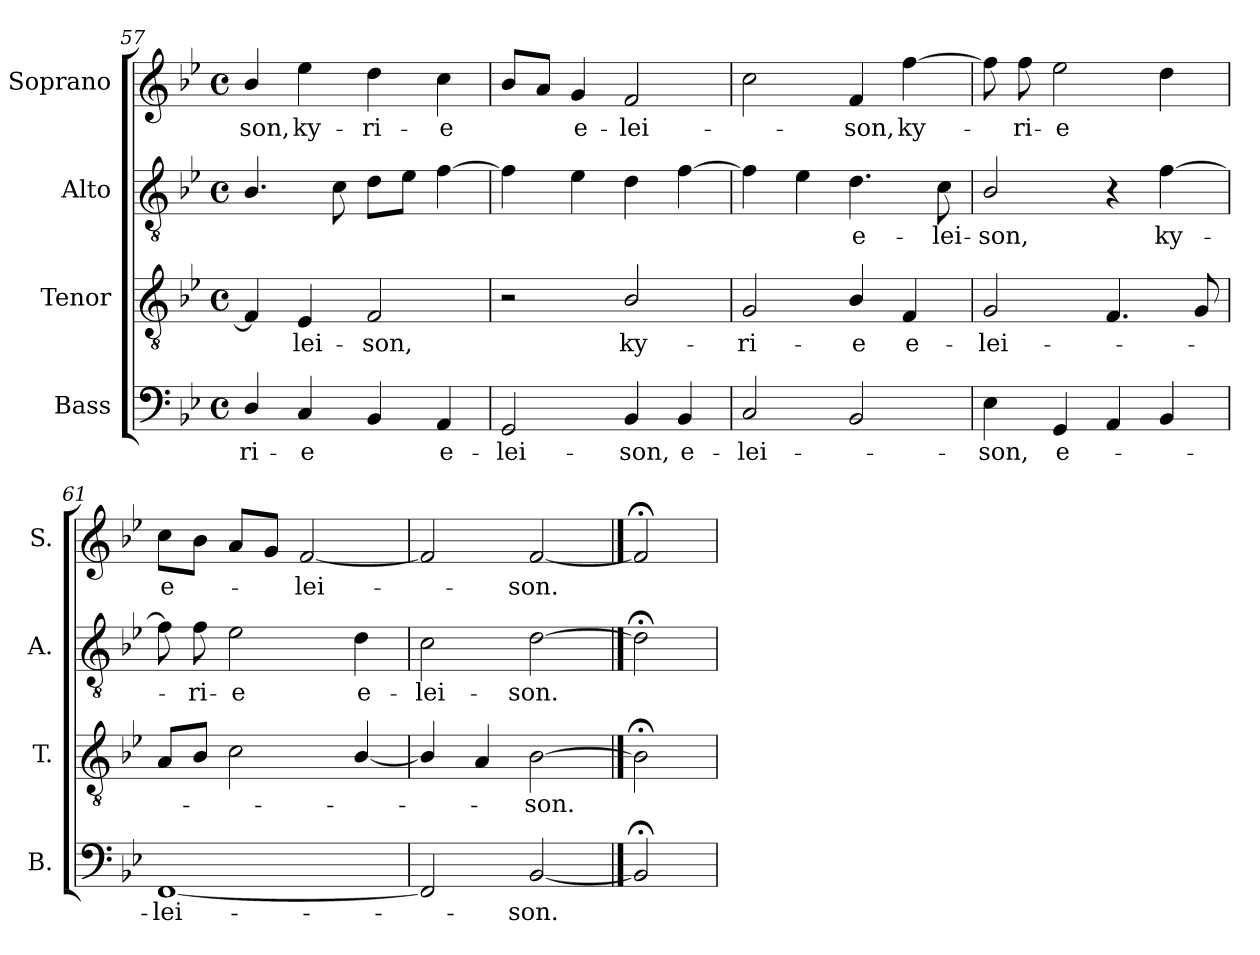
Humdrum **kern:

**kern	**text	**kern	**text	**kern	**text	**kern	**text
*part4	*part4	*part3	*part3	*part2	*part2	*part1	*part1
*staff4	*staff4	*staff3	*staff3	*staff2	*staff2	*staff1	*staff1
*I"Bass	*	*I"Tenor	*	*I"Alto	*	*I"Soprano	*
*I'B.	*	*I'T.	*	*I'A.	*	*I'S.	*
*clefF4	*	*clefGv2	*	*clefGv2	*	*clefG2	*
*	*	*ITrd7c12	*	*ITrd7c12	*	*	*
*k[b-e-]	*	*k[b-e-]	*	*k[b-e-]	*	*k[b-e-]	*
*B-:	*	*B-:	*	*B-:	*	*B-:	*
*M4/4	*	*M4/4	*	*M4/4	*	*M4/4	*
*met(c)	*	*met(c)	*	*met(c)	*	*met(c)	*
=57	=57	=57	=57	=57	=57	=57	=57
!	!LO:LY:b:color=#000000	!	!	!	!	!	!
!	!	!	!	!	!	!	!LO:LY:b:color=#000000
4Di/	-ri-	4FFi/]	.	4.BB-i/	.	4b-i/	-son,
!	!LO:LY:b:color=#000000	!	!	!	!	!	!
!	!	!	!LO:LY:b:color=#000000	!	!	!	!
!	!	!	!	!	!	!	!LO:LY:b:color=#000000
4Ci/	-e	4EE-i/	-lei-	.	.	4ee-i\	ky-
.	.	.	.	8Ci\	.	.	.
!	!	!	!LO:LY:b:color=#000000	!	!	!	!
!	!	!	!	!	!	!	!LO:LY:b:color=#000000
4BB-i/	.	2FFi/	-son,	8Di\L	.	4ddi\	-ri-
.	.	.	.	8E-i\J	.	.	.
!	!LO:LY:b:color=#000000	!	!	!	!	!	!
!	!	!	!	!	!	!	!LO:LY:b:color=#000000
4AAi/	e-	.	.	[4Fi\	.	4cci\	-e
=58	=58	=58	=58	=58	=58	=58	=58
!	!LO:LY:b:color=#000000	!	!	!	!	!	!
2GGi/	-lei-	2r	.	4Fi\]	.	8b-i/L	.
.	.	.	.	.	.	8ai/J	.
!	!	!	!	!	!	!	!LO:LY:b:color=#000000
.	.	.	.	4E-i\	.	4gi/	e-
!	!LO:LY:b:color=#000000	!	!	!	!	!	!
!	!	!	!LO:LY:b:color=#000000	!	!	!	!
!	!	!	!	!	!	!	!LO:LY:b:color=#000000
4BB-i/	-son,	2BB-i/	ky-	4Di\	.	2fi/	-lei-
!	!LO:LY:b:color=#000000	!	!	!	!	!	!
4BB-i/	e-	.	.	[4Fi\	.	.	.
!!LO:LB:g=z
=59	=59	=59	=59	=59	=59	=59	=59
!	!LO:LY:b:color=#000000	!	!	!	!	!	!
!	!	!	!LO:LY:b:color=#000000	!	!	!	!
2Ci/	-lei-	2GGi/	-ri-	4Fi\]	.	2cci\	.
.	.	.	.	4E-i\	.	.	.
!	!	!	!LO:LY:b:color=#000000	!	!	!	!
!	!	!	!	!	!LO:LY:b:color=#000000	!	!
!	!	!	!	!	!	!	!LO:LY:b:color=#000000
2BB-i/	.	4BB-i/	-e	4.Di\	e-	4fi/	-son,
!	!	!	!LO:LY:b:color=#000000	!	!	!	!
!	!	!	!	!	!	!	!LO:LY:b:color=#000000
.	.	4FFi/	e-	.	.	[4ffi\	ky-
!	!	!	!	!	!LO:LY:b:color=#000000	!	!
.	.	.	.	8Ci\	-lei-	.	.
=60	=60	=60	=60	=60	=60	=60	=60
!	!LO:LY:b:color=#000000	!	!	!	!	!	!
!	!	!	!LO:LY:b:color=#000000	!	!	!	!
!	!	!	!	!	!LO:LY:b:color=#000000	!	!
4E-i\	-son,	2GGi/	-lei-	2BB-i/	-son,	8ffi\]	.
!	!	!	!	!	!	!	!LO:LY:b:color=#000000
.	.	.	.	.	.	8ffi\	-ri-
!	!LO:LY:b:color=#000000	!	!	!	!	!	!
!	!	!	!	!	!	!	!LO:LY:b:color=#000000
4GGi/	e-	.	.	.	.	2ee-i\	-e
4AAi/	.	4.FFi/	.	4r	.	.	.
!	!	!	!	!	!LO:LY:b:color=#000000	!	!
4BB-i/	.	.	.	[4Fi\	ky-	4ddi\	.
.	.	8GGi/	.	.	.	.	.
=61	=61	=61	=61	=61	=61	=61	=61
!	!LO:LY:b:color=#000000	!	!	!	!	!	!
!	!	!	!	!	!	!	!LO:LY:b:color=#000000
[1FFi	-lei-	8AAi/L	.	8Fi\]	.	8cci\L	e-
!	!	!	!	!	!LO:LY:b:color=#000000	!	!
.	.	8BB-i/J	.	8Fi\	-ri-	8b-i\J	.
!	!	!	!	!	!LO:LY:b:color=#000000	!	!
.	.	2Ci\	.	2E-i\	-e	8ai/L	.
.	.	.	.	.	.	8gi/J	.
!	!	!	!	!	!	!	!LO:LY:b:color=#000000
.	.	.	.	.	.	[2fi/	-lei-
!	!	!	!	!	!LO:LY:b:color=#000000	!	!
.	.	[4BB-i/	.	4Di\	e-	.	.
=62	=62	=62	=62	=62	=62	=62	=62
!	!	!	!	!	!LO:LY:b:color=#000000	!	!
2FFi/]	.	4BB-i/]	.	2Ci\	-lei-	2fi/]	.
.	.	4AAi/	.	.	.	.	.
!	!LO:LY:b:color=#000000	!	!	!	!	!	!
!	!	!	!LO:LY:b:color=#000000	!	!	!	!
!	!	!	!	!	!LO:LY:b:color=#000000	!	!
!	!	!	!	!	!	!	!LO:LY:b:color=#000000
[2BB-i	-son.	[2BB-i	-son.	[2Di	-son.	[2fi	-son.
==63	==63	==63	==63	==63	==63	==63	==63
2BB-;i]	.	2BB-;i]	.	2D;i]	.	2f;i]	.
=	=	=	=	=	=	=	=
*-	*-	*-	*-	*-	*-	*-	*-
